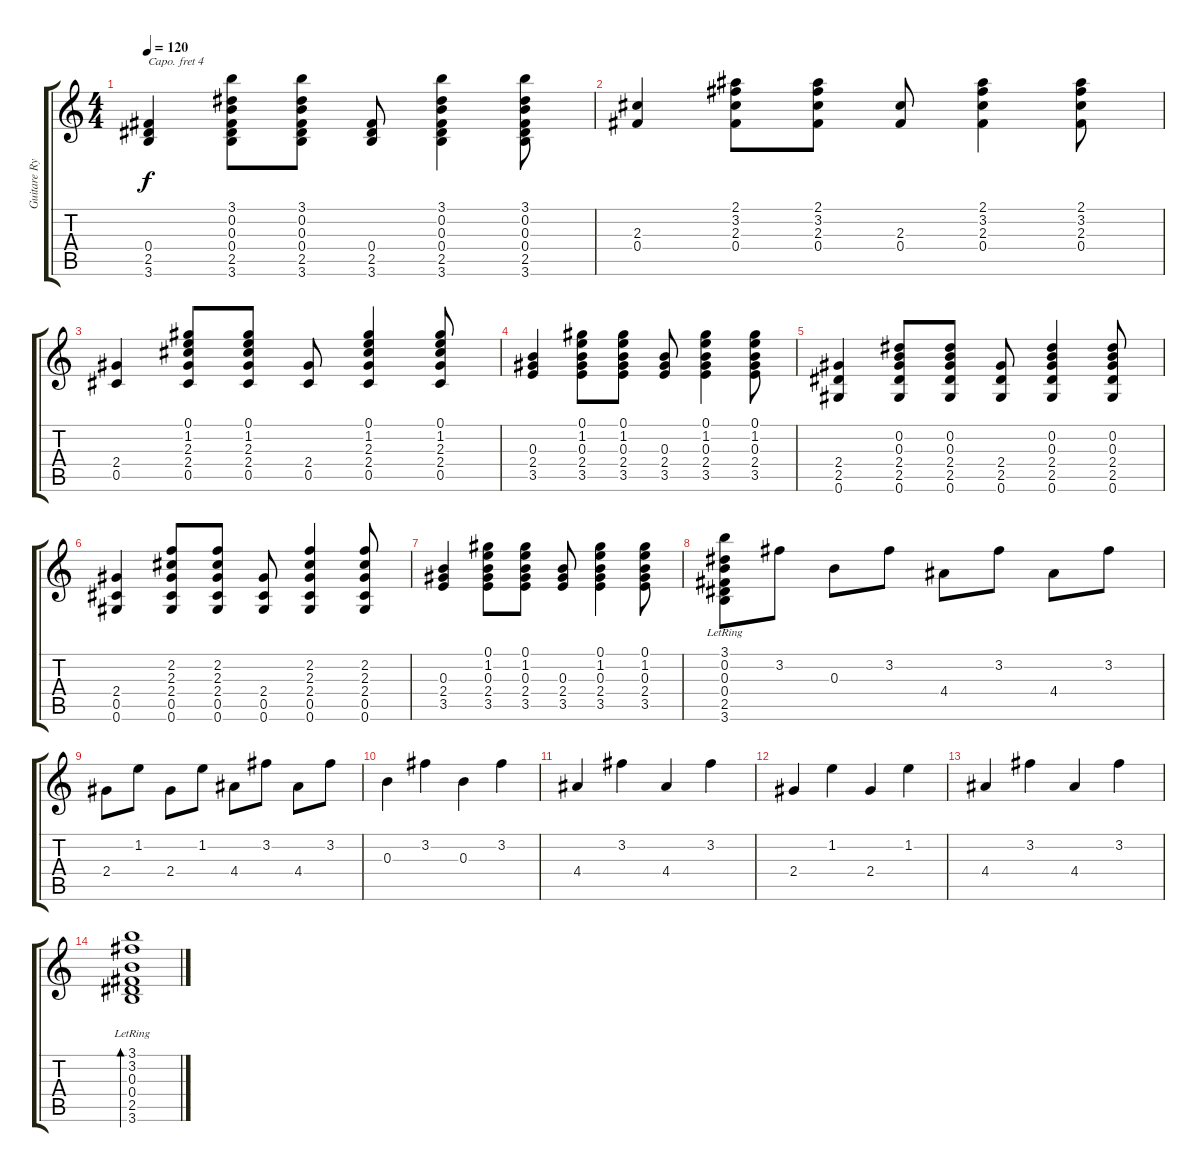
\track ("Guitare Rythmique" "Guitare Ry") {instrument acousticguitarsteel}
\staff {score tabs}
\capo 4
\tuning (E4 B3 G3 D3 A2 E2) {hide}
\ts (4 4)
\tempo 120
\clef g2
\ks c
(0.4 2.5 3.6).4{dy f} (3.1 0.2 0.3 0.4 2.5 3.6).8 (3.1 0.2 0.3 0.4 2.5 3.6).8 (0.4 2.5 3.6).8 (3.1 0.2 0.3 0.4 2.5 3.6).4 (3.1 0.2 0.3 0.4 2.5 3.6).8 |
(2.3 0.4).4 (2.1 3.2 2.3 0.4).8 (2.1 3.2 2.3 0.4).8 (2.3 0.4).8 (2.1 3.2 2.3 0.4).4 (2.1 3.2 2.3 0.4).8 |
(2.4 0.5).4 (0.1 1.2 2.3 2.4 0.5).8 (0.1 1.2 2.3 2.4 0.5).8 (2.4 0.5).8 (0.1 1.2 2.3 2.4 0.5).4 (0.1 1.2 2.3 2.4 0.5).8 |
(0.3 2.4 3.5).4 (0.1 1.2 0.3 2.4 3.5).8 (0.1 1.2 0.3 2.4 3.5).8 (0.3 2.4 3.5).8 (0.1 1.2 0.3 2.4 3.5).4 (0.1 1.2 0.3 2.4 3.5).8 |
(2.4 2.5 0.6).4 (0.2 0.3 2.4 2.5 0.6).8 (0.2 0.3 2.4 2.5 0.6).8 (2.4 2.5 0.6).8 (0.2 0.3 2.4 2.5 0.6).4 (0.2 0.3 2.4 2.5 0.6).8 |
(2.4 0.5 0.6).4 (2.2 2.3 2.4 0.5 0.6).8 (2.2 2.3 2.4 0.5 0.6).8 (2.4 0.5 0.6).8 (2.2 2.3 2.4 0.5 0.6).4 (2.2 2.3 2.4 0.5 0.6).8 |
(0.3 2.4 3.5).4 (0.1 1.2 0.3 2.4 3.5).8 (0.1 1.2 0.3 2.4 3.5).8 (0.3 2.4 3.5).8 (0.1 1.2 0.3 2.4 3.5).4 (0.1 1.2 0.3 2.4 3.5).8 |
(3.1 0.2 0.3{lr} 0.4 2.5 3.6).8 3.2.8 0.3.8 3.2.8 4.4.8 3.2.8 4.4.8 3.2.8 |
2.4.8 1.2.8 2.4.8 1.2.8 4.4.8 3.2.8 4.4.8 3.2.8 |
0.3.4 3.2.4 0.3.4 3.2.4 |
4.4.4 3.2.4 4.4.4 3.2.4 |
2.4.4 1.2.4 2.4.4 1.2.4 |
4.4.4 3.2.4 4.4.4 3.2.4 |
(3.1{lr} 3.2{lr} 0.3{lr} 0.4{lr} 2.5{lr} 3.6{lr}).1{bd 480}
